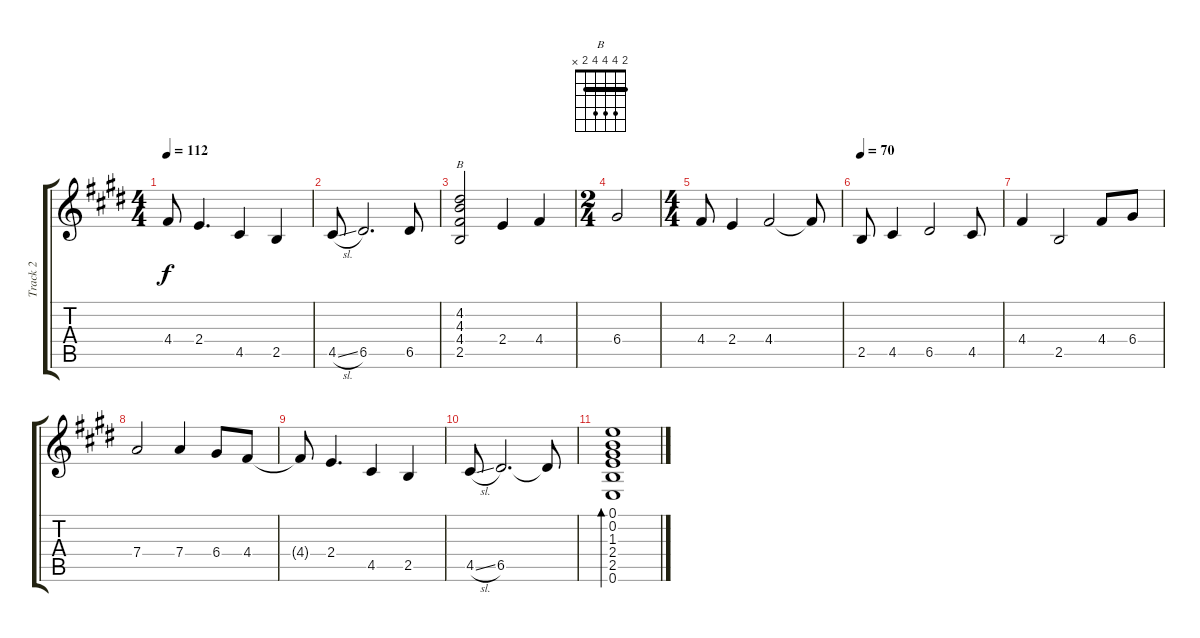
\track ("Track 2" "Track 2") {instrument acousticguitarnylon}
\staff {score tabs}
\tuning (E4 B3 G3 D3 A2 E2) {hide}
\chord ("B" 2 4 4 4 2 x) {barre 2}
\ts (4 4)
\tempo 112
\clef g2
\ks e
4.4{t}.8{dy f} 2.4.4{d} 4.5.4 2.5.4 |
4.5{sl}.8 6.5.2{d} 6.5.8 |
(4.2 4.3 4.4 2.5).2{ch "B"} 2.4.4 4.4.4 |
\ts (2 4)
6.4.2 |
\ts (4 4)
4.4.8 2.4.4 4.4.2 4.4{t}.8 |
\tempo 70
2.5.8 4.5.4 6.5.2 4.5.8 |
4.4.4 2.5.2 4.4.8 6.4.8 |
7.4.2 7.4.4 6.4.8 4.4.8 |
4.4{t}.8 2.4.4{d} 4.5.4 2.5.4 |
4.5{sl}.8 6.5.2{d} 6.5{t}.8 |
(0.1 0.2 1.3 2.4 2.5 0.6).1{bd 480}
